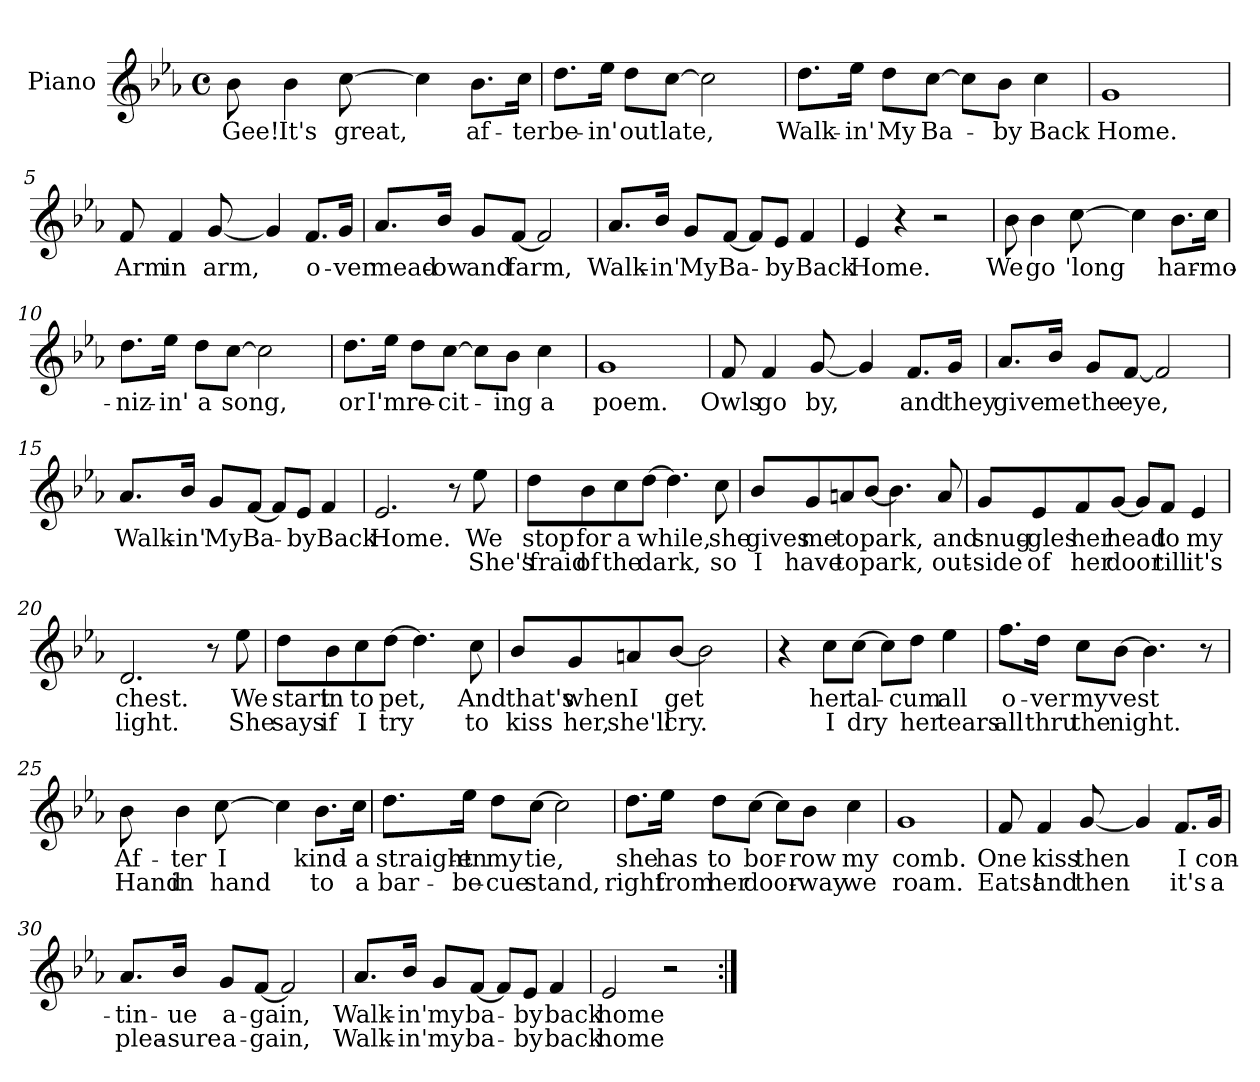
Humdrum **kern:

**kern	**text	**text
*part1	*part1	*part1
*staff1	*staff1	*staff1
*I"Piano	*	*
*I'Pno	*	*
*clefG2	*	*
*k[b-e-a-]	*	*
*E-:	*	*
*M4/4	*	*
*met(c)	*	*
=1	=1	=1
!	!LO:LY:b	!
8b-\	Gee!	.
!	!LO:LY:b	!
4b-\	It's	.
!	!LO:LY:b	!
[8cc\	great,	.
4cc\]	.	.
!	!LO:LY:b	!
8.b-\L	af-	.
!	!LO:LY:b	!
16cc\Jk	-ter	.
=2	=2	=2
!	!LO:LY:b	!
8.dd\L	be-	.
!	!LO:LY:b	!
16ee-\Jk	-in'	.
!	!LO:LY:b	!
8dd\L	out	.
!	!LO:LY:b	!
[8cc\J	late,	.
2cc\]	.	.
=3	=3	=3
!	!LO:LY:b	!
8.dd\L	Walk-	.
!	!LO:LY:b	!
16ee-\Jk	-in'	.
!	!LO:LY:b	!
8dd\L	My	.
!	!LO:LY:b	!
[8cc\J	Ba-	.
8cc\L]	.	.
!	!LO:LY:b	!
8b-\J	-by	.
!	!LO:LY:b	!
4cc\	Back	.
=4	=4	=4
!	!LO:LY:b	!
1g	Home.	.
!!LO:LB:g=z
=5	=5	=5
!	!LO:LY:b	!
8f/	Arm	.
!	!LO:LY:b	!
4f/	in	.
!	!LO:LY:b	!
[8g/	arm,	.
4g/]	.	.
!	!LO:LY:b	!
8.f/L	o-	.
!	!LO:LY:b	!
16g/Jk	-ver	.
=6	=6	=6
!	!LO:LY:b	!
8.a-/L	mead-	.
!	!LO:LY:b	!
16b-/Jk	-ow	.
!	!LO:LY:b	!
8g/L	and	.
!	!LO:LY:b	!
[8f/J	farm,	.
2f/]	.	.
=7	=7	=7
!	!LO:LY:b	!
8.a-/L	Walk-	.
!	!LO:LY:b	!
16b-/Jk	-in'	.
!	!LO:LY:b	!
8g/L	My	.
!	!LO:LY:b	!
[8f/J	Ba-	.
8f/L]	.	.
!	!LO:LY:b	!
8e-/J	-by	.
!	!LO:LY:b	!
4f/	Back	.
=8	=8	=8
!	!LO:LY:b	!
4e-/	Home.	.
4r	.	.
2r	.	.
!!LO:LB:g=z
=9	=9	=9
!	!LO:LY:b	!
8b-\	We	.
!	!LO:LY:b	!
4b-\	go	.
!	!LO:LY:b	!
[8cc\	'long	.
4cc\]	.	.
!	!LO:LY:b	!
8.b-\L	har-	.
!	!LO:LY:b	!
16cc\Jk	-mo-	.
=10	=10	=10
!	!LO:LY:b	!
8.dd\L	-niz-	.
!	!LO:LY:b	!
16ee-\Jk	-in'	.
!	!LO:LY:b	!
8dd\L	a	.
!	!LO:LY:b	!
[8cc\J	song,	.
2cc\]	.	.
=11	=11	=11
!	!LO:LY:b	!
8.dd\L	or	.
!	!LO:LY:b	!
16ee-\Jk	I'm	.
!	!LO:LY:b	!
8dd\L	re-	.
!	!LO:LY:b	!
[8cc\J	-cit-	.
8cc\L]	.	.
!	!LO:LY:b	!
8b-\J	-ing	.
!	!LO:LY:b	!
4cc\	a	.
=12	=12	=12
!	!LO:LY:b	!
1g	poem.	.
!!LO:LB:g=z
=13	=13	=13
!	!LO:LY:b	!
8f/	Owls	.
!	!LO:LY:b	!
4f/	go	.
!	!LO:LY:b	!
[8g/	by,	.
4g/]	.	.
!	!LO:LY:b	!
8.f/L	and	.
!	!LO:LY:b	!
16g/Jk	they	.
=14	=14	=14
!	!LO:LY:b	!
8.a-/L	give	.
!	!LO:LY:b	!
16b-/Jk	me	.
!	!LO:LY:b	!
8g/L	the	.
!	!LO:LY:b	!
[8f/J	eye,	.
2f/]	.	.
=15	=15	=15
!	!LO:LY:b	!
8.a-/L	Walk-	.
!	!LO:LY:b	!
16b-/Jk	-in'	.
!	!LO:LY:b	!
8g/L	My	.
!	!LO:LY:b	!
[8f/J	Ba-	.
8f/L]	.	.
!	!LO:LY:b	!
8e-/J	-by	.
!	!LO:LY:b	!
4f/	Back	.
=16	=16	=16
!	!LO:LY:b	!
2.e-/	Home.	.
8r	.	.
!	!LO:LY:b	!LO:LY:b
8ee-\	We	She's
!!LO:LB:g=z
=17	=17	=17
!	!LO:LY:b	!LO:LY:b
8dd\L	stop	'fraid
!	!LO:LY:b	!LO:LY:b
8b-\	for	of
!	!LO:LY:b	!LO:LY:b
8cc\	a	the
!	!LO:LY:b	!LO:LY:b
[8dd\J	while,	dark,
4.dd\]	.	.
!	!LO:LY:b	!LO:LY:b
8cc\	she	so
=18	=18	=18
!	!LO:LY:b	!LO:LY:b
8b-/L	gives	I
!	!LO:LY:b	!LO:LY:b
8g/	me	have
!	!LO:LY:b	!LO:LY:b
8an/	to	to
!	!LO:LY:b	!LO:LY:b
[8b-/J	park,	park,
4.b-\]	.	.
!	!LO:LY:b	!LO:LY:b
8a/	and	out-
=19	=19	=19
!	!LO:LY:b	!LO:LY:b
8g/L	snug-	-side
!	!LO:LY:b	!LO:LY:b
8e-/	gles	of
!	!LO:LY:b	!LO:LY:b
8f/	her	her
!	!LO:LY:b	!LO:LY:b
[8g/J	head	door
8g/L]	.	.
!	!LO:LY:b	!LO:LY:b
8f/J	to	till
!	!LO:LY:b	!LO:LY:b
4e-/	my	it's
=20	=20	=20
!	!LO:LY:b	!LO:LY:b
2.d/	chest.	light.
8r	.	.
!	!LO:LY:b	!LO:LY:b
8ee-\	We	She
!!LO:LB:g=z
=21	=21	=21
!	!LO:LY:b	!LO:LY:b
8dd\L	start	says
!	!LO:LY:b	!LO:LY:b
8b-\	in	if
!	!LO:LY:b	!LO:LY:b
8cc\	to	I
!	!LO:LY:b	!LO:LY:b
[8dd\J	pet,	try
4.dd\]	.	.
!	!LO:LY:b	!LO:LY:b
8cc\	And	to
=22	=22	=22
!	!LO:LY:b	!LO:LY:b
8b-/L	that's	kiss
!	!LO:LY:b	!LO:LY:b
8g/	when	her,
!	!LO:LY:b	!LO:LY:b
8an/	I	she'll
!	!LO:LY:b	!LO:LY:b
[8b-/J	get	cry.
2b-\]	.	.
=23	=23	=23
4r	.	.
!	!LO:LY:b	!LO:LY:b
8cc\L	her	I
!	!LO:LY:b	!LO:LY:b
[8cc\J	tal-	dry
8cc\L]	.	.
!	!LO:LY:b	!LO:LY:b
8dd\J	-cum	her
!	!LO:LY:b	!LO:LY:b
4ee-\	all	tears
=24	=24	=24
!	!LO:LY:b	!LO:LY:b
8.ff\L	o-	all
!	!LO:LY:b	!LO:LY:b
16dd\Jk	-ver	thru
!	!LO:LY:b	!LO:LY:b
8cc\L	my	the
!	!LO:LY:b	!LO:LY:b
[8b-\J	vest	night.
4.b-\]	.	.
8r	.	.
!!LO:LB:g=z
=25	=25	=25
!	!LO:LY:b	!LO:LY:b
8b-\	Af-	Hand
!	!LO:LY:b	!LO:LY:b
4b-\	-ter	in
!	!LO:LY:b	!LO:LY:b
[8cc\	I	hand
4cc\]	.	.
!	!LO:LY:b	!LO:LY:b
8.b-\L	kind-	to
!	!LO:LY:b	!LO:LY:b
16cc\Jk	-a	a
=26	=26	=26
!	!LO:LY:b	!LO:LY:b
8.dd\L	straight-	bar-
!	!LO:LY:b	!LO:LY:b
16ee-\Jk	-en	-be-
!	!LO:LY:b	!LO:LY:b
8dd\L	my	-cue
!	!LO:LY:b	!LO:LY:b
[8cc\J	tie,	stand,
2cc\]	.	.
=27	=27	=27
!	!LO:LY:b	!LO:LY:b
8.dd\L	she	right
!	!LO:LY:b	!LO:LY:b
16ee-\Jk	has	from
!	!LO:LY:b	!LO:LY:b
8dd\L	to	her
!	!LO:LY:b	!LO:LY:b
[8cc\J	bor-	door-
8cc\L]	.	.
!	!LO:LY:b	!LO:LY:b
8b-\J	-row	-way
!	!LO:LY:b	!LO:LY:b
4cc\	my	we
=28	=28	=28
!	!LO:LY:b	!LO:LY:b
1g	comb.	roam.
!!LO:LB:g=z
=29	=29	=29
!	!LO:LY:b	!LO:LY:b
8f/	One	Eats!
!	!LO:LY:b	!LO:LY:b
4f/	kiss	and
!	!LO:LY:b	!LO:LY:b
[8g/	then	then
4g/]	.	.
!	!LO:LY:b	!LO:LY:b
8.f/L	I	it's
!	!LO:LY:b	!LO:LY:b
16g/Jk	con-	a
=30	=30	=30
!	!LO:LY:b	!LO:LY:b
8.a-/L	-tin-	plea-
!	!LO:LY:b	!LO:LY:b
16b-/Jk	-ue	-sure
!	!LO:LY:b	!LO:LY:b
8g/L	a-	a-
!	!LO:LY:b	!LO:LY:b
[8f/J	-gain,	-gain,
2f/]	.	.
=31	=31	=31
!	!LO:LY:b	!LO:LY:b
8.a-/L	Walk-	Walk-
!	!LO:LY:b	!LO:LY:b
16b-/Jk	-in'	-in'
!	!LO:LY:b	!LO:LY:b
8g/L	my	my
!	!LO:LY:b	!LO:LY:b
[8f/J	ba-	ba-
8f/L]	.	.
!	!LO:LY:b	!LO:LY:b
8e-/J	-by	-by
!	!LO:LY:b	!LO:LY:b
4f/	back	back
=32	=32	=32
!	!LO:LY:b	!LO:LY:b
2e-/	home	home
2r	.	.
=:|!	=:|!	=:|!
*-	*-	*-
